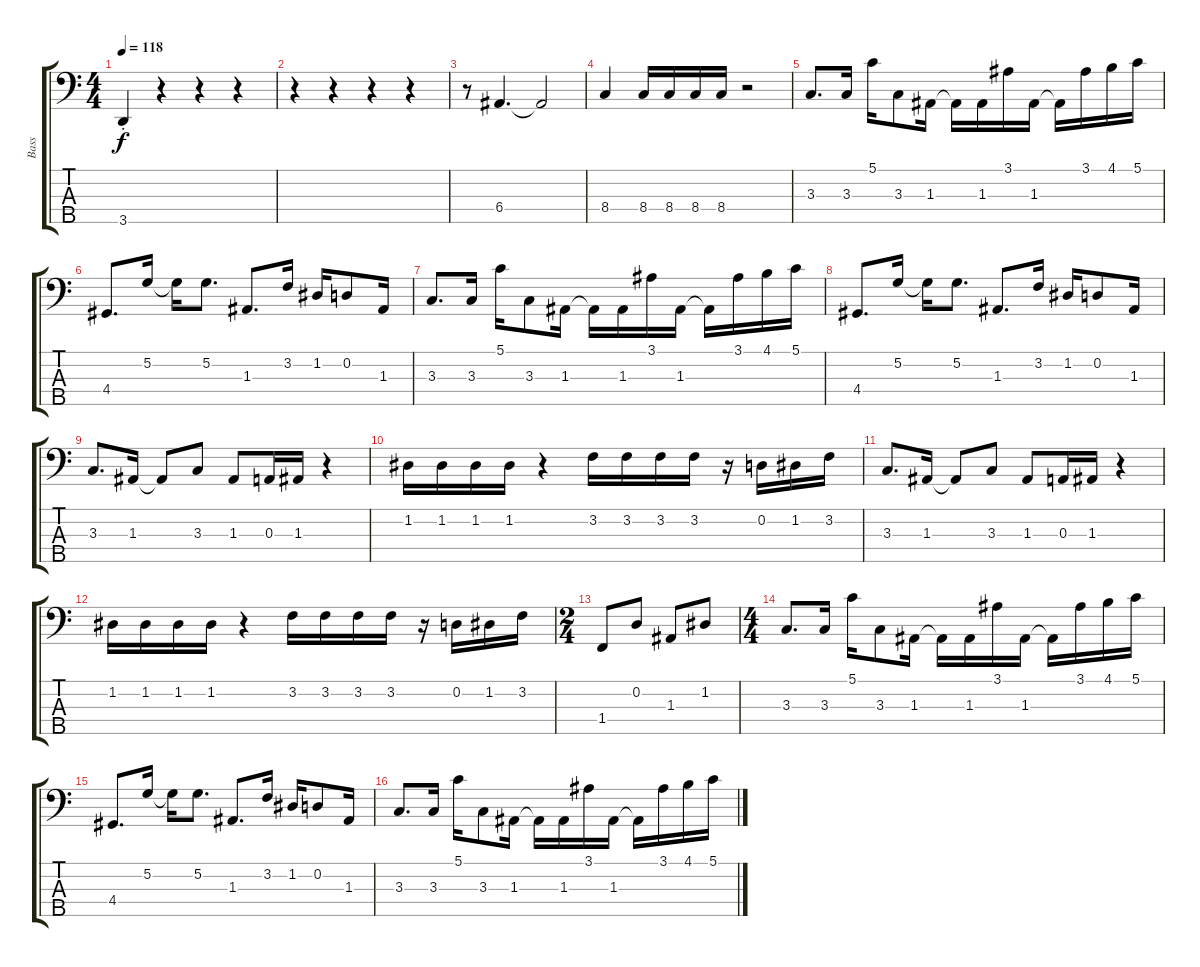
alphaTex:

\track ("Bass" "Bass") {instrument electricbassfinger}
\staff {score tabs}
\tuning (G2 D2 A1 E1 B0) {hide}
\ts (4 4)
\tempo 118
\clef f4
\ks c
3.5{st}.4{dy f instrument electricbassfinger} r.4 r.4 r.4 |
r.4 r.4 r.4 r.4 |
r.8 6.4.4{d} 6.4{t}.2 |
8.4.4 8.4.16 8.4.16 8.4.16 8.4.16 r.2 |
3.3.8{d} 3.3.16 5.1.16 3.3.8 1.3.16 1.3{t}.16 1.3.16 3.1.16 1.3.16 1.3{t}.16 3.1.16 4.1.16 5.1.16 |
4.4.8{d} 5.2.16 5.2{t}.16 5.2.8{d} 1.3.8{d} 3.2.16 1.2.16 0.2.8 1.3.16 |
3.3.8{d} 3.3.16 5.1.16 3.3.8 1.3.16 1.3{t}.16 1.3.16 3.1.16 1.3.16 1.3{t}.16 3.1.16 4.1.16 5.1.16 |
4.4.8{d} 5.2.16 5.2{t}.16 5.2.8{d} 1.3.8{d} 3.2.16 1.2.16 0.2.8 1.3.16 |
3.3.8{d} 1.3.16 1.3{t}.8 3.3.8 1.3.8 0.3.16 1.3.16 r.4 |
1.2.16 1.2.16 1.2.16 1.2.16 r.4 3.2.16 3.2.16 3.2.16 3.2.16 r.16 0.2.16 1.2.16 3.2.16 |
3.3.8{d} 1.3.16 1.3{t}.8 3.3.8 1.3.8 0.3.16 1.3.16 r.4 |
1.2.16 1.2.16 1.2.16 1.2.16 r.4 3.2.16 3.2.16 3.2.16 3.2.16 r.16 0.2.16 1.2.16 3.2.16 |
\ts (2 4)
1.4.8 0.2.8 1.3.8 1.2.8 |
\ts (4 4)
3.3.8{d} 3.3.16 5.1.16 3.3.8 1.3.16 1.3{t}.16 1.3.16 3.1.16 1.3.16 1.3{t}.16 3.1.16 4.1.16 5.1.16 |
4.4.8{d} 5.2.16 5.2{t}.16 5.2.8{d} 1.3.8{d} 3.2.16 1.2.16 0.2.8 1.3.16 |
3.3.8{d} 3.3.16 5.1.16 3.3.8 1.3.16 1.3{t}.16 1.3.16 3.1.16 1.3.16 1.3{t}.16 3.1.16 4.1.16 5.1.16
